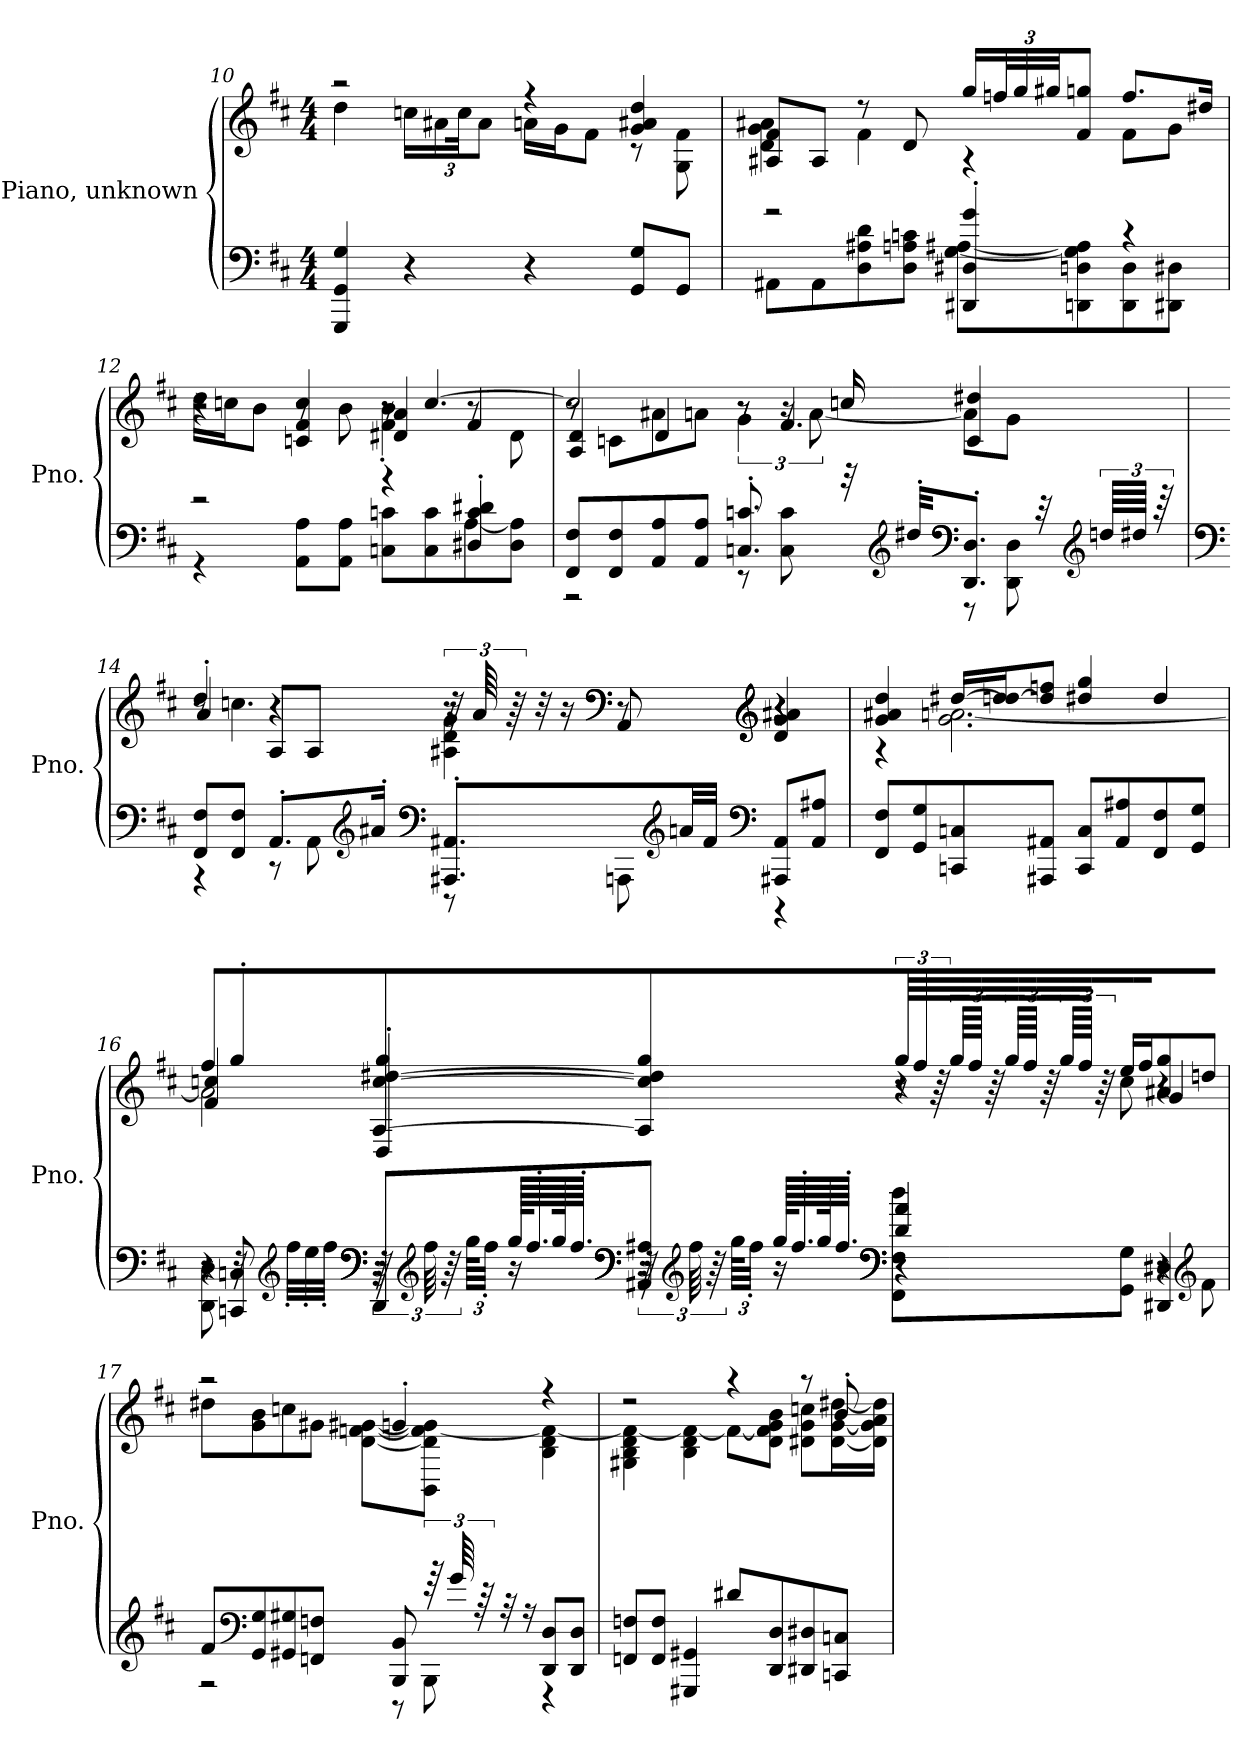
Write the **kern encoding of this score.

**kern	**kern
*part1	*part1
*staff2	*staff1
*I"Piano, unknown	*
*I'Pno.	*
*clefF4	*clefG2
*k[f#c#]	*k[f#c#]
*M4/4	*M4/4
=10	=10
*	*^
4GGG/ 4GG/ 4G/	2r	4dd\
4r	.	16ccn\LL
*	*	*Xbrackettup
.	.	24a#X\
.	.	48cc\JK
.	.	8a#\J
4r	4r	16an\LL
.	.	16g\J
.	.	8f#\J
8GG/ 8G/L	4g/ 4a#X/ 4dd/	8r
8GG/J	.	8G\ 8f#\
!!LO:LB:g=z	!!
=11	=11	=11
*^	*	*
2r	8AA#X\L	8A#X/ 8f#/L	4d\ 4g\ 4a#X\
.	8AA#\	8A#/J	.
.	8D\ 8A#X\ 8d\	8r	4f#\
.	8D\ 8An\ 8cn\J	8d/	.
4DD#X/' 4D#X/' 4g/'	[8G\ [8A#X\L	16gg/LL	4r
.	.	48ffn/L	.
.	.	48gg/	.
.	.	48gg#X/JJ	.
.	8DDn\ 8Dn\ 8G\] 8A#\]	8f#/ 8ggn/J	.
4r	8DD\ 8D\	8.ff/L	8f#\L
.	8DD#X\ 8D#X\J	.	8g\J
.	.	16dd#X/Jk	.
=12	=12	=12	=12
*	*	*	*^
2r	4r	2r	16dd\LL	4r
.	.	.	16ccn\J	.
.	.	.	8b\J	.
.	8AA\ 8A\L	.	8r	4cn/ 4f#/ 4cc/
.	8AA\ 8A\J	.	8b\	.
4r	8Cn\ 8cn\L	8r	4f#\' 4b\'	4d#X/ 4a/
.	8C\ 8c\	[4.cc/	.	.
4D#X/' 4c/' 4d#X/'	[8A\	.	8r	4f#/
.	8D#\ 8A\]J	.	8d#\	.
!!LO:LB:g=z	!!	!!
=13	=13	=13	=13	=13
8FF#/ 8F#/L	2r	2cc/]	8r	4A/ 4d/
8FF#/ 8F#/	.	.	8cn\L	.
8AA/ 8A/	.	.	8a#X\	4d/
8AA/ 8A/J	.	.	8an\J	.
*	*	*	*brackettup	*
8.Cn/' 8.cn/'	8r	8r	6g\	8r
.	8C\ 8c\	4.f#/	.	16r
.	.	.	[12a\	.
32r	.	.	.	16ccn/
*clefG2	*	*	*	*
32dd#X'/KKL	.	.	.	.
*clefF4	*	*	*	*
8.DD/' 8.D/'J	8r	.	8a\L]	4c/ 4dd#X/
.	8DD\ 8D\	.	8g\J	.
32r	.	.	.	.
*clefG2	*	*	*	*
96ddn/LLLL	.	.	.	.
96dd#X/JJJJ	.	.	.	.
96r	.	.	.	.
!!LO:LB:g=z	!!	!!
=14	=14	=14	=14	=14
*clefF4	*	*	*	*
8FF#/ 8F#/L	4r	4dd'/	8r	4a/
8FF#/ 8F#/J	.	.	4.ccn\	.
8.AA'/L	8r	8A/L	.	4r
.	8AA\	8A/J	.	.
*clefG2	*	*	*	*
16a#X'/Jk	.	.	.	.
*clefF4	*	*	*	*
8.AAA#X/' 8.AA#X/'L	8r	96r	4A#X\ 4d\ 4g\	8r
.	.	96a/	.	.
.	.	96r	.	.
.	.	32r	.	.
.	.	16r	.	.
*	*	*clefF4	*	*
.	8AAAn\	8r	.	8AA/
*clefG2	*	*	*	*
32an/LL	.	.	.	.
32f#/JJJ	.	.	.	.
*clefF4	*	*clefG2	*	*
8AAA#X/ 8AA#/L	4r	4d/ 4g/ 4a#X/	4r	4r
8AA#/ 8A#X/J	.	.	.	.
*v	*v	*	*	*
*	*	*v	*v
!!LO:PB:g=z
=15	=15	=15
8FF#/ 8F#/L	4g/ 4a#X/ 4dd/	4r
8GG/ 8G/	.	.
8CCn/ 8Cn/	[16dd#X/LL	2.g\ [2.an\
.	16ddn/ 16dd#/_J	.
8AAA#X/ 8AA#X/J	8dd#/] 8ffn/J	.
8CC/ 8C/L	4dd#X/ 4gg/	.
8AA#/ 8A#X/	.	.
8FF#/ 8F#/	4dd#/	.
8GG/ 8G/J	.	.
!!LO:LB:g=z
=16	=16	=16
*^	*	*^
*	*^	*	*	*
8r	8DD\ 8D\	4r	8ff#/L	2a\]	4f#/ 4ccn/
8CCn/ 8Cn/	32r	.	8gg'/	.	.
*clefG2	*	*	*	*	*
.	32ff#'\LLL	.	.	.	.
.	32ee'\	.	.	.	.
.	32ff#'\JJJ	.	.	.	.
*clefF4	*	*	*	*	*
16r	96r	8DD/L	[8A/ [8cc/ [8dd#X/	.	4D/' 4gg/'
*clefG2	*	*	*	*	*
.	96ff#\	.	.	.	.
.	96r	.	.	.	.
.	96gg\KLLL	.	.	.	.
.	48ff#'\JJJ	.	.	.	.
128gg/KLLLL	16r	.	.	.	.
64.ff#'/	.	.	.	.	.
128gg/K	.	.	.	.	.
64.ff#'/JJJJ	.	.	.	.	.
*clefF4	*	*	*	*	*
16r	96r	8AA#X/ 8A#X/J	8A/] 8cc/] 8dd#/] 8gg/	.	.
*clefG2	*	*	*	*	*
.	96ff#\	.	.	.	.
.	96r	.	.	.	.
.	96gg\KLLL	.	.	.	.
.	48ff#'\JJJ	.	.	.	.
128gg/KLLLL	16r	.	.	.	.
64.ff#'/	.	.	.	.	.
128gg/K	.	.	.	.	.
64.ff#'/JJJJ	.	.	.	.	.
*clefF4	*	*	*	*	*
4d/ 4a/	8FF#\ 8F#\ 8dd\L	4r	96gg/LLL	8r	4r
.	.	.	96ff#/JJJJ	.	.
.	.	.	96r	.	.
.	.	.	96gg/LLLL	.	.
.	.	.	96ff#/JJJJ	.	.
.	.	.	96r	.	.
.	.	.	96gg/LLLL	.	.
.	.	.	96ff#/JJJJ	.	.
.	.	.	96r	.	.
.	.	.	96gg/LLLL	.	.
.	.	.	96ff#/JJJJ	.	.
.	.	.	96r	.	.
.	8GG\ 8G\J	.	16ee/LL	8cc\	.
.	.	.	16ff#/J	.	.
4r	8r	4DD#X/ 4D#X/	8a#X/ 8gg/	4r	4g/
*clefG2	*	*	*	*	*
.	8f#\	.	8ddn/J	.	.
*	*v	*v	*	*	*
*	*	*	*v	*v
!!LO:LB:g=z
=17	=17	=17	=17
8f#/L	2r	2r	8dd#X\L
*clefF4	*	*	*
8GG/ 8G/	.	.	8g\ 8b\
8GG#X/ 8G#X/	.	.	8ccn\
8FFn/ 8Fn/J	.	.	8g#X\J
8BBB/ 8BB/	8r	4gn'/	[8d\ [8fn\ [8g#X\L
96r	8BBB\	.	8BB\ 8d\] 8f\_ 8g#\]J
96g/	.	.	.
96r	.	.	.
32r	.	.	.
16r	.	.	.
8DD/ 8D/L	4r	4r	4B\ 4d\ 4f\_
8DD/ 8D/J	.	.	.
*v	*v	*	*
=18	=18	=18
8FFn/ 8Fn/L	2r	4G#X\ 4B\ 4d\ 4f\_
8FF/ 8F/J	.	.
4GGG#X/ 4GG#X/	.	4B\ 4d\ 4f\_
8d#X/L	4r	8f\L_
8DD/ 8D/	.	8d\ 8f\] 8g\ 8b\J
8DD#X/ 8D#X/	8r	8d#X\ 8g\ 8ccn\L
8CCn/ 8Cn/J	8b'/	[16d#\ [16g\ [16dd#X\L
.	.	16d#\] 16g\] 16a\ 16dd#\]JJ
*	*v	*v
=	=
*-	*-
